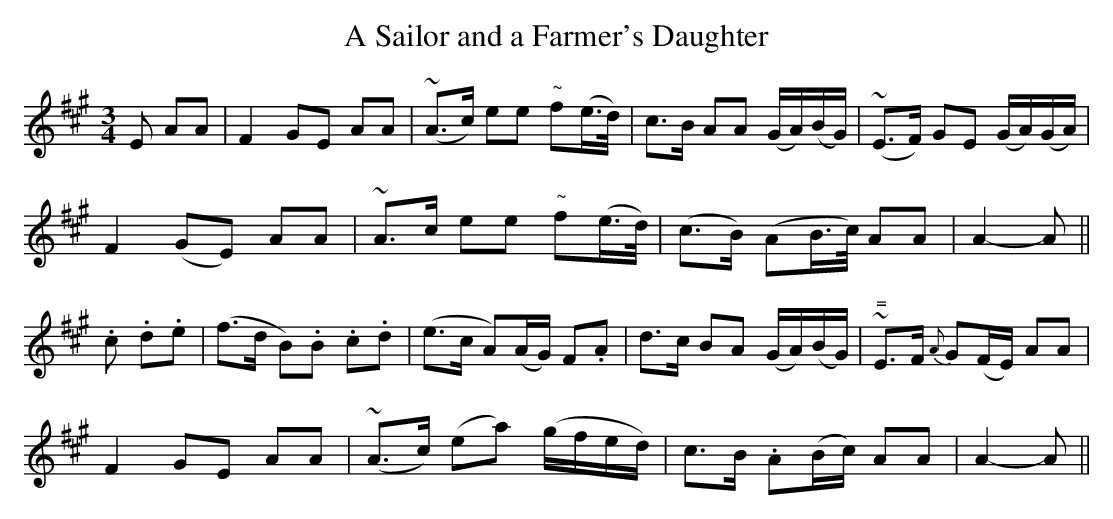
X:1
T: A Sailor and a Farmer's Daughter
M: 3/4
L: 1/8
K: A
E AA|F2 GE AA|(~A>c) ee "~"f(e/>d/)|c>B AA (G/A/)(B/G/)|~(E>F) GE (G/A/)(G/A/)|
F2 (GE) AA|~A>c ee "~"f(e/>d/)|(c>B) (AB/>c/) AA|A2- A||
.c .d.e|(f>d B).B .c.d|(e>c A)(A/G/) F.A|d>c BA (G/A/)(B/G/)|"="~E>F {A}G(F/E/) AA|
F2 GE AA|(~A>c) (ea) (g/f/e/d/)|c>B .A(B/c/) AA|A2- A||
